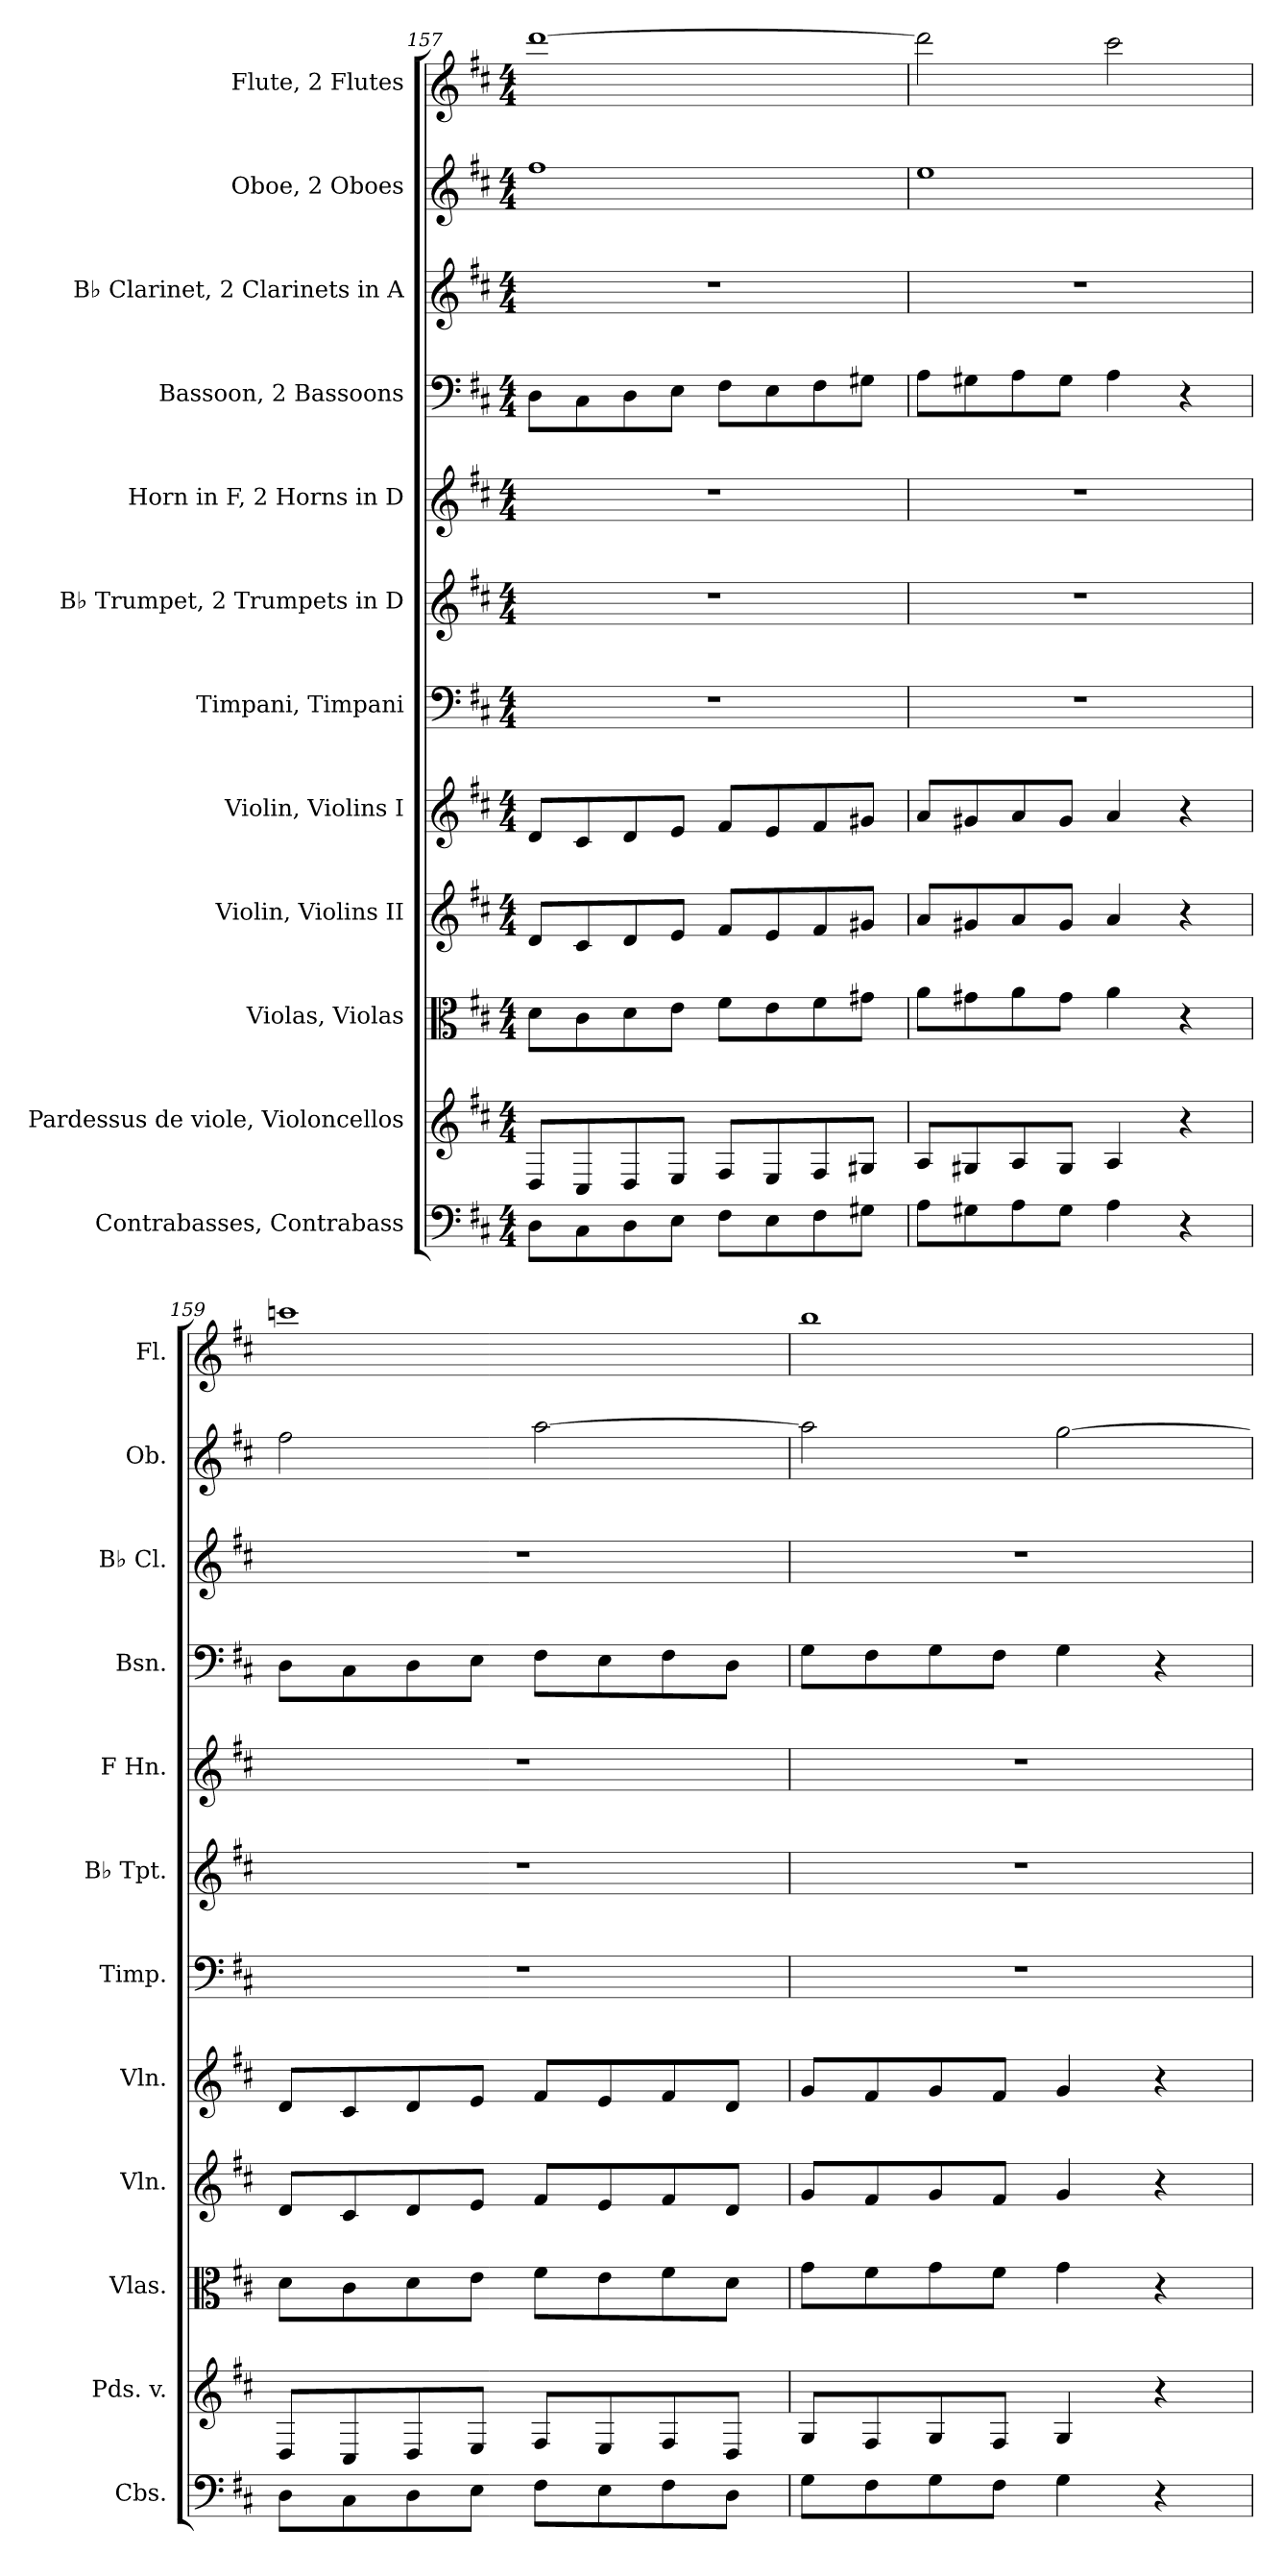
**kern	**kern	**kern	**kern	**kern	**kern	**kern	**kern	**kern	**kern	**kern	**kern
*part12	*part11	*part10	*part9	*part8	*part7	*part6	*part5	*part4	*part3	*part2	*part1
*staff12	*staff11	*staff10	*staff9	*staff8	*staff7	*staff6	*staff5	*staff4	*staff3	*staff2	*staff1
*I"Contrabasses, Contrabass	*I"Pardessus de viole, Violoncellos	*I"Violas, Violas	*I"Violin, Violins II	*I"Violin, Violins I	*I"Timpani, Timpani	*I"B♭ Trumpet, 2 Trumpets in D	*I"Horn in F, 2 Horns in D	*I"Bassoon, 2 Bassoons	*I"B♭ Clarinet, 2 Clarinets in A	*I"Oboe, 2 Oboes	*I"Flute, 2 Flutes
*I'Cbs.	*I'Pds. v.	*I'Vlas.	*I'Vln.	*I'Vln.	*I'Timp.	*I'B♭ Tpt.	*I'F Hn.	*I'Bsn.	*I'B♭ Cl.	*I'Ob.	*I'Fl.
*clefF4	*clefG2	*clefC3	*clefG2	*clefG2	*clefF4	*clefG2	*clefG2	*clefF4	*clefG2	*clefG2	*clefG2
*ITrd7c12	*	*	*	*	*	*ITrd1c2	*ITrd4c7	*	*ITrd1c2	*	*
*k[f#c#]	*k[f#c#]	*k[f#c#]	*k[f#c#]	*k[f#c#]	*k[f#c#]	*k[]	*k[f#]	*k[f#c#]	*k[]	*k[f#c#]	*k[f#c#]
*M4/4	*M4/4	*M4/4	*M4/4	*M4/4	*M4/4	*M4/4	*M4/4	*M4/4	*M4/4	*M4/4	*M4/4
=157	=157	=157	=157	=157	=157	=157	=157	=157	=157	=157	=157
8DD\L	8D/L	8d\L	8d/L	8d/L	1r	1r	1r	8D\L	1r	1ff#	[1ddd
8CC#\	8C#/	8c#\	8c#/	8c#/	.	.	.	8C#\	.	.	.
8DD\	8D/	8d\	8d/	8d/	.	.	.	8D\	.	.	.
8EE\J	8E/J	8e\J	8e/J	8e/J	.	.	.	8E\J	.	.	.
8FF#\L	8F#/L	8f#\L	8f#/L	8f#/L	.	.	.	8F#\L	.	.	.
8EE\	8E/	8e\	8e/	8e/	.	.	.	8E\	.	.	.
8FF#\	8F#/	8f#\	8f#/	8f#/	.	.	.	8F#\	.	.	.
8GG#X\J	8G#X/J	8g#X\J	8g#X/J	8g#X/J	.	.	.	8G#X\J	.	.	.
=158	=158	=158	=158	=158	=158	=158	=158	=158	=158	=158	=158
8AA\L	8A/L	8a\L	8a/L	8a/L	1r	1r	1r	8A\L	1r	1ee	2ddd\]
8GG#X\	8G#X/	8g#X\	8g#X/	8g#X/	.	.	.	8G#X\	.	.	.
8AA\	8A/	8a\	8a/	8a/	.	.	.	8A\	.	.	.
8GG#\J	8G#/J	8g#\J	8g#/J	8g#/J	.	.	.	8G#\J	.	.	.
4AA\	4A/	4a\	4a/	4a/	.	.	.	4A\	.	.	2ccc#\
4r	4r	4r	4r	4r	.	.	.	4r	.	.	.
!!LO:PB:g=z
=159	=159	=159	=159	=159	=159	=159	=159	=159	=159	=159	=159
8DD\L	8D/L	8d\L	8d/L	8d/L	1r	1r	1r	8D\L	1r	2ff#\	1cccn
8CC#\	8C#/	8c#\	8c#/	8c#/	.	.	.	8C#\	.	.	.
8DD\	8D/	8d\	8d/	8d/	.	.	.	8D\	.	.	.
8EE\J	8E/J	8e\J	8e/J	8e/J	.	.	.	8E\J	.	.	.
8FF#\L	8F#/L	8f#\L	8f#/L	8f#/L	.	.	.	8F#\L	.	[2aa\	.
8EE\	8E/	8e\	8e/	8e/	.	.	.	8E\	.	.	.
8FF#\	8F#/	8f#\	8f#/	8f#/	.	.	.	8F#\	.	.	.
8DD\J	8D/J	8d\J	8d/J	8d/J	.	.	.	8D\J	.	.	.
=160	=160	=160	=160	=160	=160	=160	=160	=160	=160	=160	=160
8GG\L	8G/L	8g\L	8g/L	8g/L	1r	1r	1r	8G\L	1r	2aa\]	1bb
8FF#\	8F#/	8f#\	8f#/	8f#/	.	.	.	8F#\	.	.	.
8GG\	8G/	8g\	8g/	8g/	.	.	.	8G\	.	.	.
8FF#\J	8F#/J	8f#\J	8f#/J	8f#/J	.	.	.	8F#\J	.	.	.
4GG\	4G/	4g\	4g/	4g/	.	.	.	4G\	.	[2gg\	.
4r	4r	4r	4r	4r	.	.	.	4r	.	.	.
=	=	=	=	=	=	=	=	=	=	=	=
*-	*-	*-	*-	*-	*-	*-	*-	*-	*-	*-	*-
